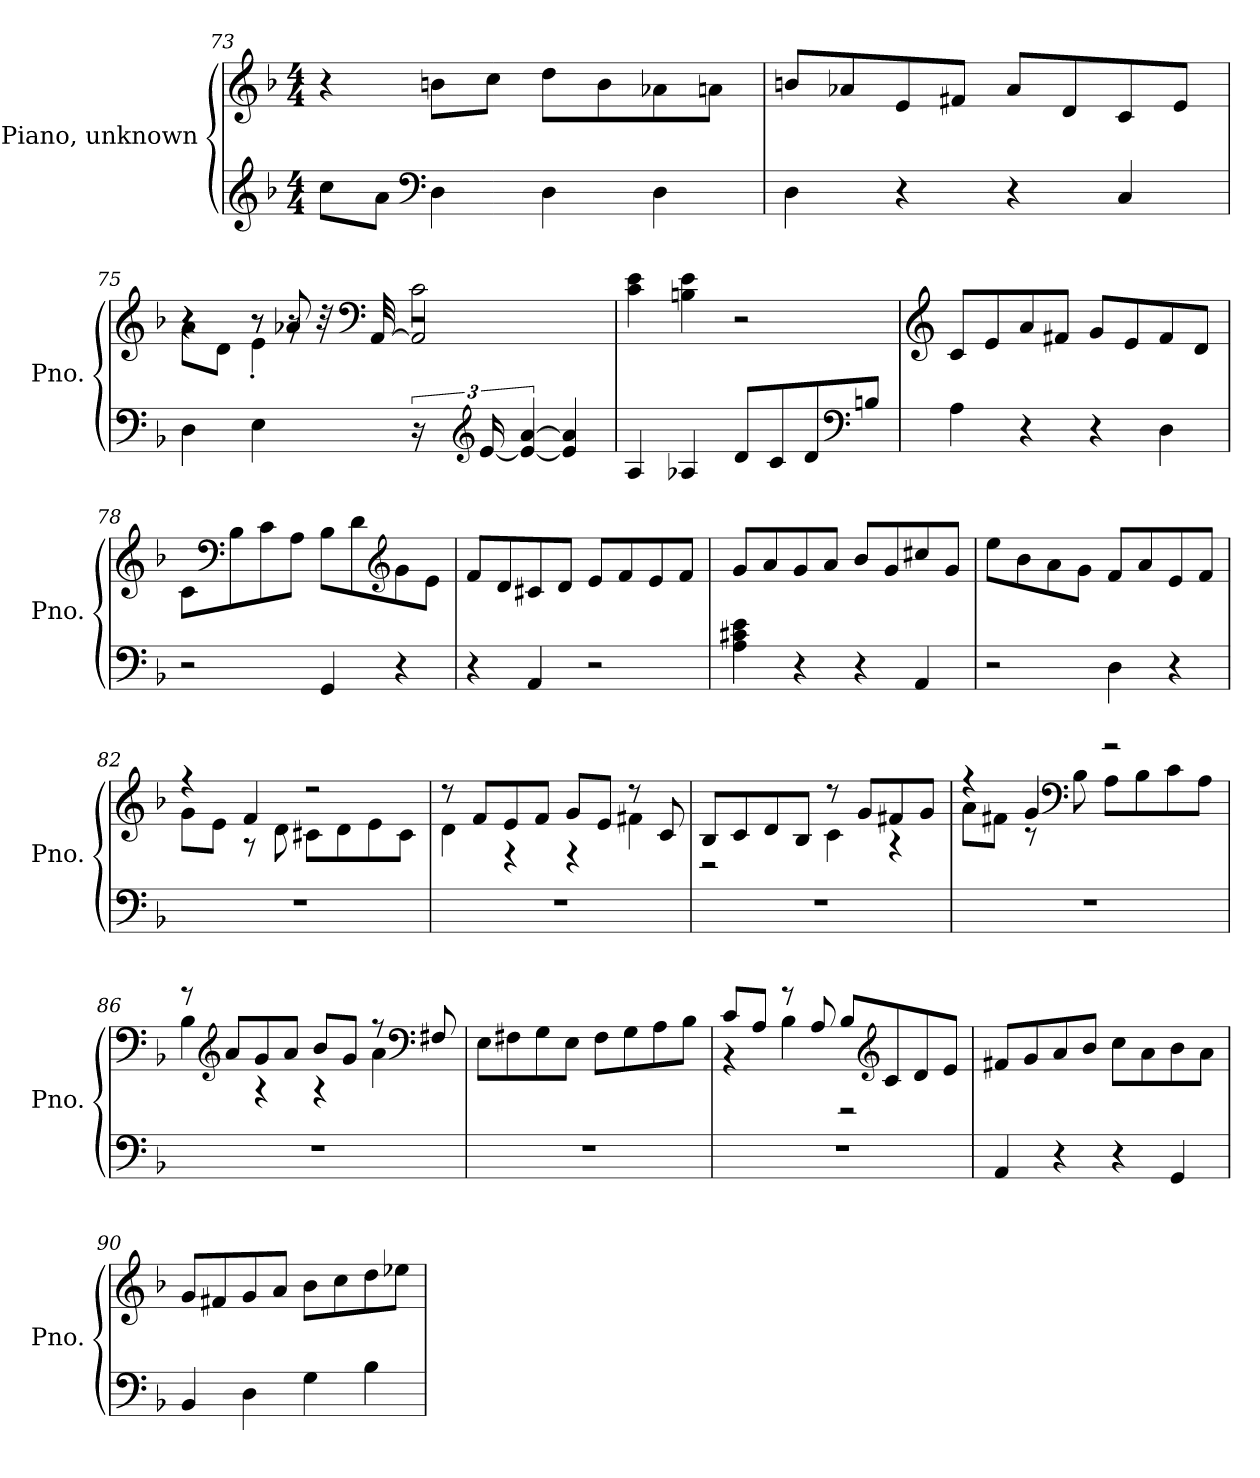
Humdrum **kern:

**kern	**kern
*part1	*part1
*staff2	*staff1
*I"Piano, unknown	*
*I'Pno.	*
!!LO:LB:g=z
*clefG2	*clefG2
*k[b-]	*k[b-]
*M4/4	*M4/4
=73	=73
8cc\L	4r
8a\J	.
*clefF4	*
4D\	8bn\L
.	8cc\J
4D\	8dd\L
.	8b\
4D\	8a-X\
.	8an\J
=74	=74
4D\	8bn/L
.	8a-X/
4r	8e/
.	8f#X/J
4r	8a-/L
.	8d/
4C/	8c/
.	8e/J
=75	=75
*	*^
*	*	*^
4D\	4r	8a\L	4r
.	.	8d\J	.
4E\	8r	4e'\	8r
.	8a-X/	.	16r
.	.	.	32r
*	*clefF4	*	*
.	.	.	[32AA/
24r	2r	2c\	2AA/]
*clefG2	*	*	*
[24e/	.	.	.
6e/_ [6a/	.	.	.
4e/] 4a/]	.	.	.
*	*v	*v	*v
!!LO:LB:g=z
=76	=76
4A/	4c\ 4e\
4A-X/	4Bn\ 4e\
8d/L	2r
8c/	.
8d/	.
*clefF4	*
8Bn/J	.
=77	=77
*	*clefG2
4A\	8c/L
.	8e/
4r	8a/
.	8f#X/J
4r	8g/L
.	8e/
4D\	8f#/
.	8d/J
=78	=78
2r	8c\L
*	*clefF4
.	8B-\
.	8c\
.	8A\J
4GG/	8B-\L
.	8d\
*	*clefG2
4r	8g\
.	8e\J
=79	=79
4r	8f/L
.	8d/
4AA/	8c#X/
.	8d/J
2r	8e/L
.	8f/
.	8e/
.	8f/J
!!LO:LB:g=z
=80	=80
4A\ 4c#X\ 4e\	8g/L
.	8a/
4r	8g/
.	8a/J
4r	8b-/L
.	8g/
4AA/	8cc#X/
.	8g/J
=81	=81
2r	8ee\L
.	8b-\
.	8a\
.	8g\J
4D\	8f/L
.	8a/
4r	8e/
.	8f/J
=82	=82
*	*^
1r	4r	8g\L
.	.	8e\J
.	4f/	8r
.	.	8d\
.	2r	8c#X\L
.	.	8d\
.	.	8e\
.	.	8c#\J
=83	=83	=83
1r	8r	4d\
.	8f/L	.
.	8e/	4r
.	8f/J	.
.	8g/L	4r
.	8e/J	.
.	8r	4f#X\
.	8c/	.
!!LO:LB:g=z	!!
=84	=84	=84
1r	8B-/L	2r
.	8c/	.
.	8d/	.
.	8B-/J	.
.	8r	4c\
.	8g/L	.
.	8f#X/	4r
.	8g/J	.
=85	=85	=85
1r	4r	8a\L
.	.	8f#X\J
.	4g/	8r
*	*clefF4	*
.	.	8B-\
.	2r	8A\L
.	.	8B-\
.	.	8c\
.	.	8A\J
=86	=86	=86
1r	8r	4B-\
*	*clefG2	*
.	8a/L	.
.	8g/	4r
.	8a/J	.
.	8b-/L	4r
.	8g/J	.
.	8r	4a\
*	*clefF4	*
.	8F#X/	.
*	*v	*v
=87	=87
1r	8E\L
.	8F#X\
.	8G\
.	8E\J
.	8F#\L
.	8G\
.	8A\
.	8B-\J
!!LO:PB:g=z
=88	=88
*	*^
1r	8c/L	4r
.	8A/J	.
.	8r	4B-\
.	8A/	.
.	8B-/L	2r
*	*clefG2	*
.	8c/	.
.	8d/	.
.	8e/J	.
*	*v	*v
=89	=89
4AA/	8f#X/L
.	8g/
4r	8a/
.	8b-/J
4r	8cc\L
.	8a\
4GG/	8b-\
.	8a\J
=90	=90
4BB-/	8g/L
.	8f#X/
4D\	8g/
.	8a/J
4G\	8b-\L
.	8cc\
4B-\	8dd\
.	8ee-X\J
=	=
*-	*-
